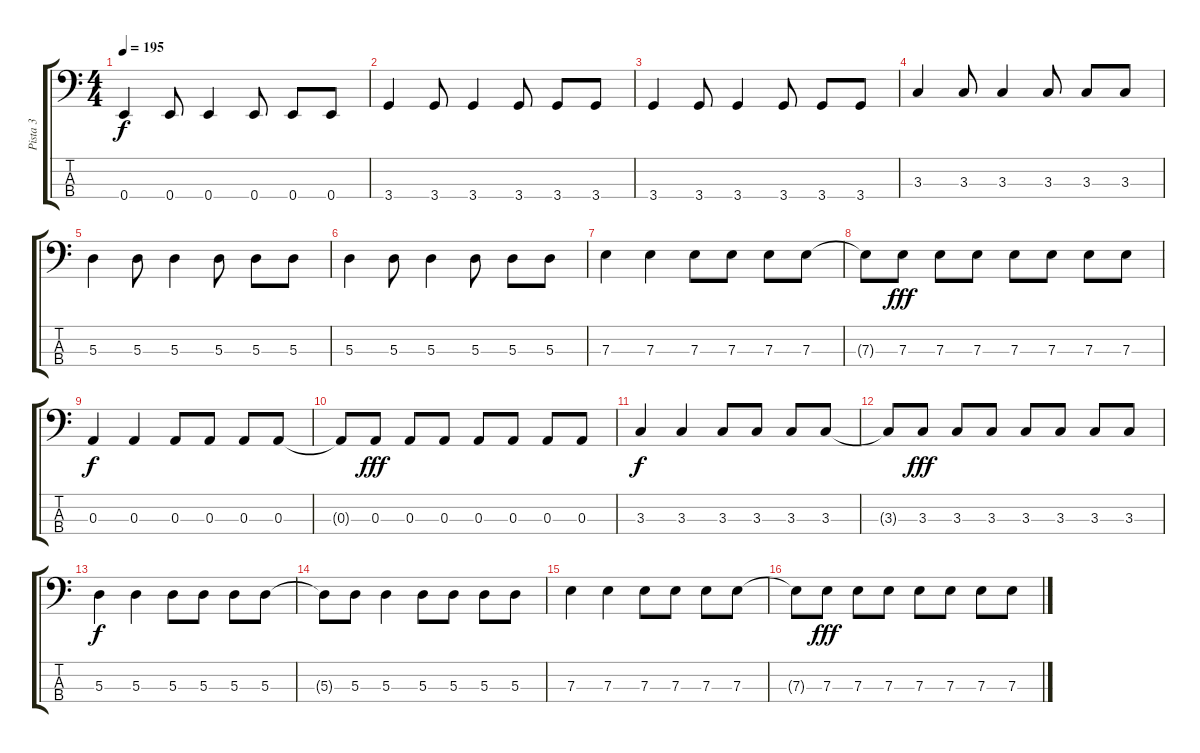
\track ("Pista 3" "Pista 3") {instrument electricbasspick}
\staff {score tabs}
\tuning (G2 D2 A1 E1) {hide}
\ts (4 4)
\tempo 195
\clef f4
\ks c
0.4.4{dy f} 0.4.8 0.4.4 0.4.8 0.4.8 0.4.8 |
3.4.4 3.4.8 3.4.4 3.4.8 3.4.8 3.4.8 |
3.4.4 3.4.8 3.4.4 3.4.8 3.4.8 3.4.8 |
3.3.4 3.3.8 3.3.4 3.3.8 3.3.8 3.3.8 |
5.3.4 5.3.8 5.3.4 5.3.8 5.3.8 5.3.8 |
5.3.4 5.3.8 5.3.4 5.3.8 5.3.8 5.3.8 |
7.3.4 7.3.4 7.3.8 7.3.8 7.3.8 7.3.8 |
7.3{t}.8 7.3.8{dy fff} 7.3.8 7.3.8 7.3.8 7.3.8 7.3.8 7.3.8 |
0.3.4{dy f} 0.3.4 0.3.8 0.3.8 0.3.8 0.3.8 |
0.3{t}.8 0.3.8{dy fff} 0.3.8 0.3.8 0.3.8 0.3.8 0.3.8 0.3.8 |
3.3.4{dy f} 3.3.4 3.3.8 3.3.8 3.3.8 3.3.8 |
3.3{t}.8 3.3.8{dy fff} 3.3.8 3.3.8 3.3.8 3.3.8 3.3.8 3.3.8 |
5.3.4{dy f} 5.3.4 5.3.8 5.3.8 5.3.8 5.3.8 |
5.3{t}.8 5.3.8 5.3.4 5.3.8 5.3.8 5.3.8 5.3.8 |
7.3.4 7.3.4 7.3.8 7.3.8 7.3.8 7.3.8 |
7.3{t}.8 7.3.8{dy fff} 7.3.8 7.3.8 7.3.8 7.3.8 7.3.8 7.3.8
